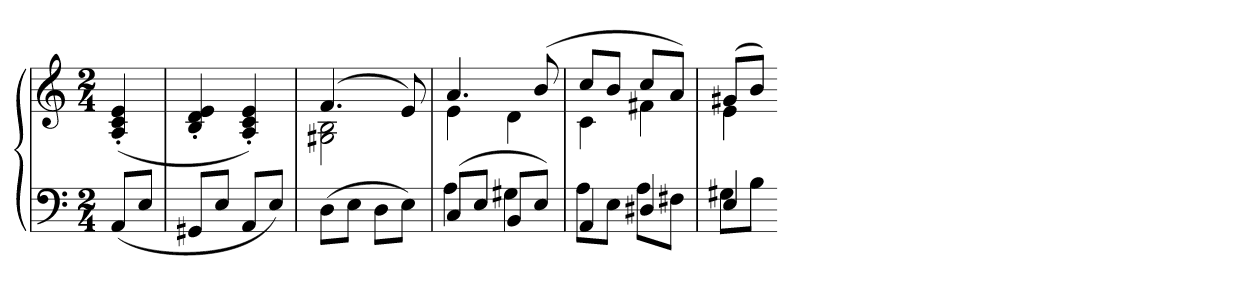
**kern	**kern
*part1	*part1
*staff2	*staff1
*clefF4	*clefG2
*k[]	*k[]
*a:	*a:
*M2/4	*M2/4
=	=
(8AAL	(4A' 4c' 4e'
8EJ	.
=	=
8GG#XL	4B' 4d' 4e'
8EJ	.
8AAL	4A' 4c' 4e')
8EJ)	.
=	=
*	*^
(8DL	(4.f	2G#X 2B
8EJ	.	.
8DL	.	.
8EJ)	8e)	.
=	=	=
*^	*	*
(8CL	4A	4.a	4e
8EJ	.	.	.
8BBL	4G#X	.	4d
8EJ)	.	(8b	.
=	=	=	=
4AA	8AL	8ccL	4c
.	8EJ	8bJ	.
4D#X	8AL	8ccL	4f#X
.	8F#XJ	8aJ)	.
=	=	=	=
4E	8G#XL	(8g#XL	4e
.	8BJ	8bJ)	.
*v	*v	*	*
*	*v	*v
=-	=-
*-	*-
